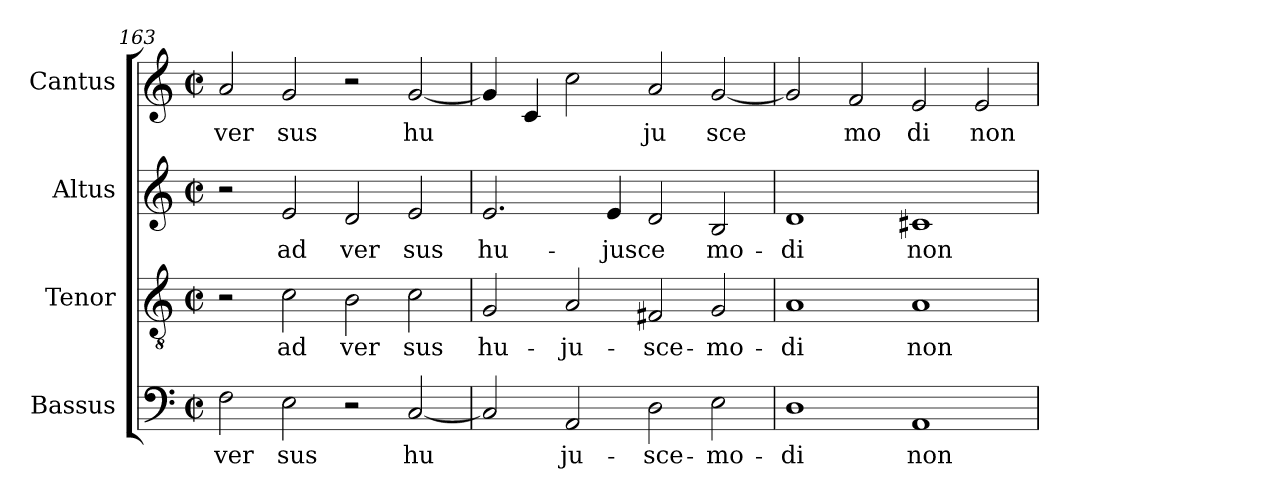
**kern	**text	**kern	**text	**kern	**text	**kern	**text
*part4	*part4	*part3	*part3	*part2	*part2	*part1	*part1
*staff4	*staff4	*staff3	*staff3	*staff2	*staff2	*staff1	*staff1
*I"Bassus	*	*I"Tenor	*	*I"Altus	*	*I"Cantus	*
*	*	*	*	*I'A	*	*I'C	*
*clefF4	*	*clefGv2	*	*clefG2	*	*clefG2	*
*k[]	*	*k[]	*	*k[]	*	*k[]	*
*C:	*	*C:	*	*C:	*	*C:	*
*M2/2	*	*M2/2	*	*M2/2	*	*M2/2	*
*met(c|)	*	*met(c|)	*	*met(c|)	*	*met(c|)	*
=163	=163	=163	=163	=163	=163	=163	=163
!	!LO:LY:b:cj	!	!	!	!	!	!LO:LY:b:cj
2F\	ver	2r	.	2r	.	2a/	ver
!	!LO:LY:b:cj	!	!LO:LY:b:cj	!	!LO:LY:b:cj	!	!LO:LY:b:cj
2E\	sus	2c\	ad	2e/	ad	2g/	sus
!	!	!	!LO:LY:b:cj	!	!LO:LY:b:cj	!	!
2r	.	2B\	ver	2d/	ver	2r	.
!	!LO:LY:b:cj	!	!LO:LY:b:cj	!	!LO:LY:b:cj	!	!LO:LY:b:cj
[>2C/	hu	2c\	sus	2e/	sus	[>2g/	hu
!!LO:PB:g=z
=164	=164	=164	=164	=164	=164	=164	=164
!	!LO:LY:b:cj	!	!LO:LY:b:cj	!	!LO:LY:b:cj	!	!LO:LY:b:cj
2C/]	.	2G/	hu-	2.e/	hu-	4g/]	.
!	!	!	!	!	!	!	!LO:LY:b:cj
.	.	.	.	.	.	4c/	.
!	!LO:LY:b:cj	!	!LO:LY:b:cj	!	!	!	!LO:LY:b:cj
2AA/	ju-	2A/	-ju-	.	.	2cc\	.
!	!	!	!	!	!LO:LY:b:cj	!	!
.	.	.	.	4e/	-jusce-	.	.
!	!LO:LY:b:cj	!	!LO:LY:b:cj	!	!LO:LY:b:cj	!	!LO:LY:b:cj
2D\	-sce-	2F#X/	-sce-	2d/	--	2a/	ju
!	!LO:LY:b:cj	!	!LO:LY:b:cj	!	!LO:LY:b:cj	!	!LO:LY:b:cj
2E\	-mo-	2G/	-mo-	2B/	-mo-	[<2g/	sce
=165	=165	=165	=165	=165	=165	=165	=165
!	!LO:LY:b:cj	!	!LO:LY:b:cj	!	!LO:LY:b:cj	!	!LO:LY:b:cj
1D	-di	1A	-di	1d	-di	2g/]	.
!	!	!	!	!	!	!	!LO:LY:b:cj
.	.	.	.	.	.	2f/	mo
!	!LO:LY:b:cj	!	!LO:LY:b:cj	!	!LO:LY:b:cj	!	!LO:LY:b:cj
1AA	non	1A	non	1c#X	non	2e/	di
!	!	!	!	!	!	!	!LO:LY:b:cj
.	.	.	.	.	.	2e/	non
=	=	=	=	=	=	=	=
*-	*-	*-	*-	*-	*-	*-	*-
